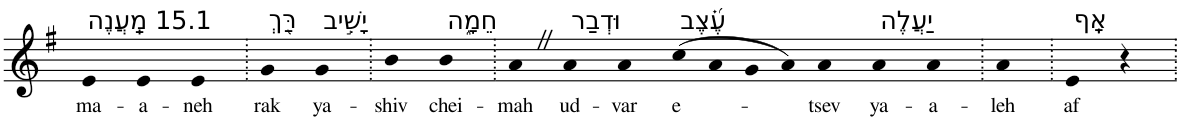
**kern	**text
*part1	*part1
*staff1	*staff1
*I"Piano	*
*I'Pno	*
*clefG2	*
*k[f#]	*
*G:	*
=1	=1
!LO:TX:a:t=15.1 מַֽעֲנֶה	!
!	!LO:LY:b
4e	ma-
!	!LO:LY:b
4e	-a-
!	!LO:LY:b
4e	-neh
=2.	=2.
!LO:TX:a:t=רַּ֭ךְ	!
!	!LO:LY:b
4g	rak
!LO:TX:a:t=יָשִׁ֣יב	!
!	!LO:LY:b
4g	ya-
=3.	=3.
!	!LO:LY:b
4b	-shiv
!LO:TX:a:t=חֵמָ֑ה	!
!	!LO:LY:b
4b	chei-
=4.	=4.
!	!LO:LY:b
4aZ	-mah
!LO:TX:a:t=וּדְבַר	!
!	!LO:LY:b
4a	ud-
!	!LO:LY:b
4a	-var
!LO:TX:a:t=עֶ֝֗צֶב	!
!	!LO:LY:b
(>8cc	e-
8a	.
8g	.
8a)	.
!	!LO:LY:b
4a	-tsev
!LO:TX:a:t=יַעֲלֶה	!
!	!LO:LY:b
4a	ya-
!	!LO:LY:b
4a	-a-
=5.	=5.
!	!LO:LY:b
4a	-leh
=6.	=6.
!LO:TX:a:t=אָֽף	!
!	!LO:LY:b
4e	af
4r	.
=.	=.
*-	*-
